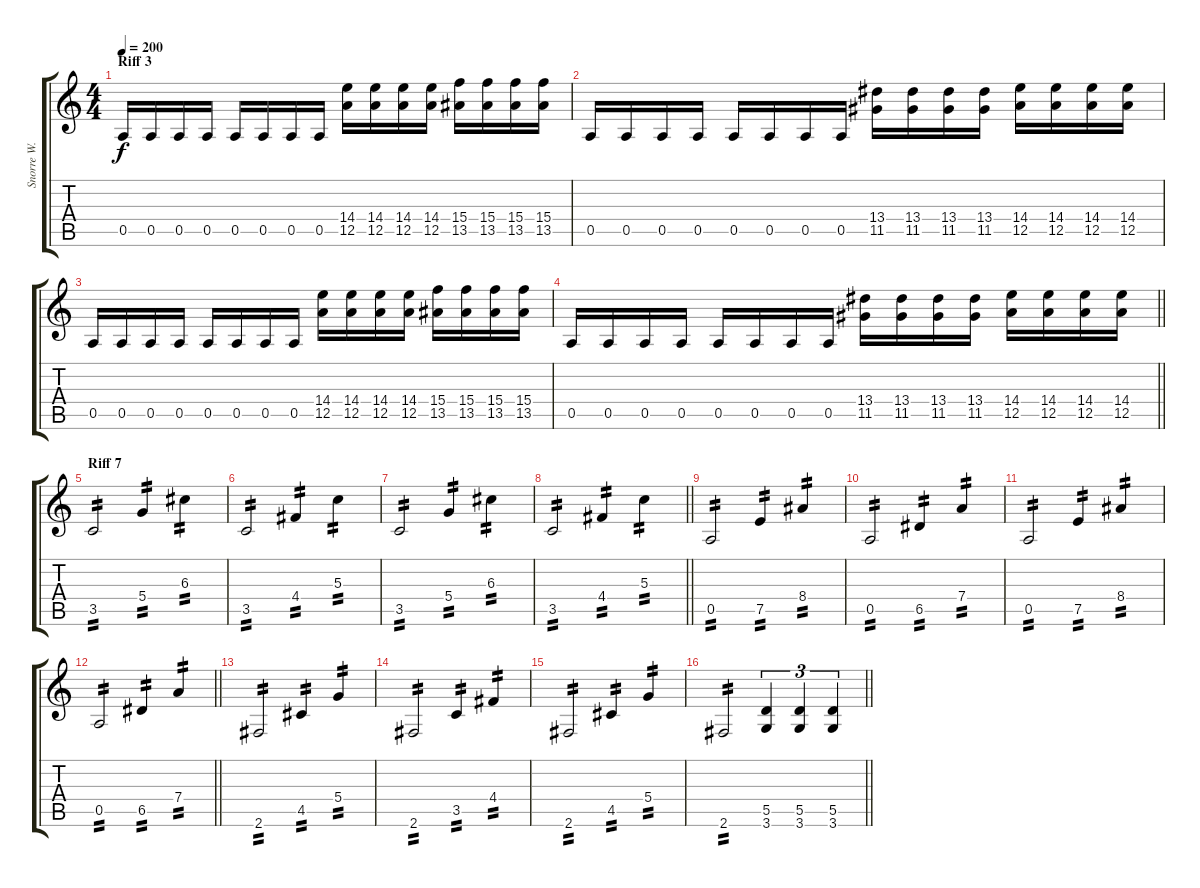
\track ("Snorre W. Ruch" "Snorre W. ") {instrument distortionguitar}
\staff {score tabs}
\tuning (E4 B3 G3 D3 A2 E2) {hide}
\ts (4 4)
\section ("" "Riff 3")
\tempo 200
\clef g2
\ks c
0.5.16{dy f} 0.5.16 0.5.16 0.5.16 0.5.16 0.5.16 0.5.16 0.5.16 (14.4 12.5).16 (14.4 12.5).16 (14.4 12.5).16 (14.4 12.5).16 (15.4 13.5).16 (15.4 13.5).16 (15.4 13.5).16 (15.4 13.5).16 |
0.5.16 0.5.16 0.5.16 0.5.16 0.5.16 0.5.16 0.5.16 0.5.16 (13.4 11.5).16 (13.4 11.5).16 (13.4 11.5).16 (13.4 11.5).16 (14.4 12.5).16 (14.4 12.5).16 (14.4 12.5).16 (14.4 12.5).16 |
0.5.16 0.5.16 0.5.16 0.5.16 0.5.16 0.5.16 0.5.16 0.5.16 (14.4 12.5).16 (14.4 12.5).16 (14.4 12.5).16 (14.4 12.5).16 (15.4 13.5).16 (15.4 13.5).16 (15.4 13.5).16 (15.4 13.5).16 |
\barLineRight lightlight
0.5.16 0.5.16 0.5.16 0.5.16 0.5.16 0.5.16 0.5.16 0.5.16 (13.4 11.5).16 (13.4 11.5).16 (13.4 11.5).16 (13.4 11.5).16 (14.4 12.5).16 (14.4 12.5).16 (14.4 12.5).16 (14.4 12.5).16 |
\section ("" "Riff 7")
3.5.2{tp 2} 5.4.4{tp 2} 6.3.4{tp 2} |
3.5.2{tp 2} 4.4.4{tp 2} 5.3.4{tp 2} |
3.5.2{tp 2} 5.4.4{tp 2} 6.3.4{tp 2} |
\barLineRight lightlight
3.5.2{tp 2} 4.4.4{tp 2} 5.3.4{tp 2} |
0.5.2{tp 2} 7.5.4{tp 2} 8.4.4{tp 2} |
0.5.2{tp 2} 6.5.4{tp 2} 7.4.4{tp 2} |
0.5.2{tp 2} 7.5.4{tp 2} 8.4.4{tp 2} |
\barLineRight lightlight
0.5.2{tp 2} 6.5.4{tp 2} 7.4.4{tp 2} |
2.6.2{tp 2} 4.5.4{tp 2} 5.4.4{tp 2} |
2.6.2{tp 2} 3.5.4{tp 2} 4.4.4{tp 2} |
2.6.2{tp 2} 4.5.4{tp 2} 5.4.4{tp 2} |
\barLineRight lightlight
2.6.2{tp 2} (5.5 3.6).4{tu (3 2)} (5.5 3.6).4{tu (3 2)} (5.5 3.6).4{tu (3 2)}
